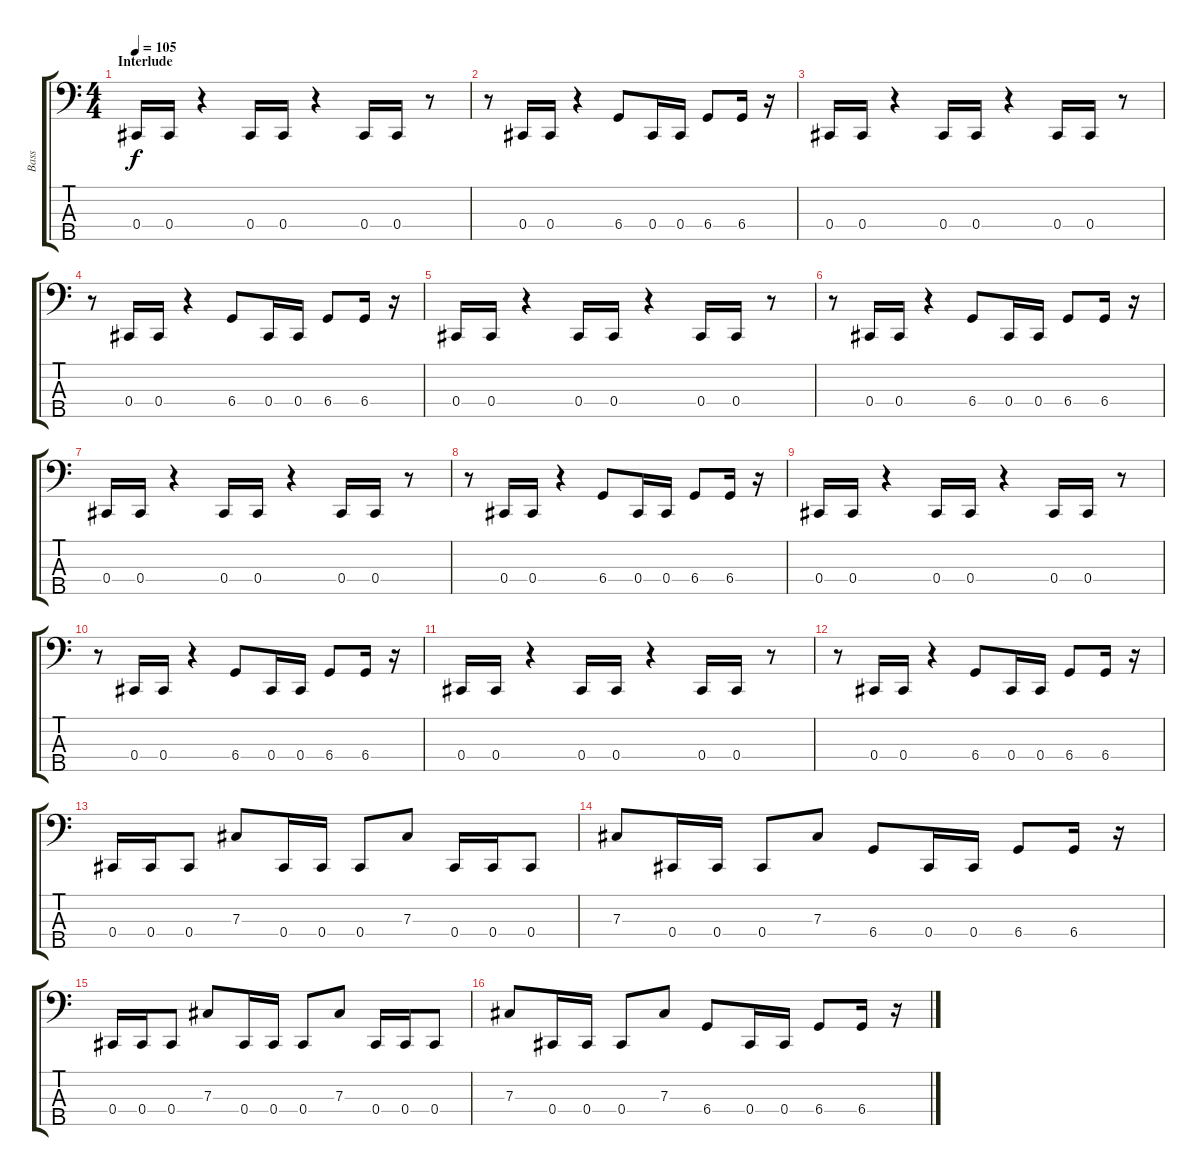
\track ("Bass" "Bass") {instrument electricbassfinger}
\staff {score tabs}
\tuning (E2 B1 Gb1 Db1 Bb0) {hide}
\ts (4 4)
\section ("" "Interlude")
\tempo 105
\clef f4
\ks c
0.4.16{dy f} 0.4.16 r.4 0.4.16 0.4.16 r.4 0.4.16 0.4.16 r.8 |
r.8 0.4.16 0.4.16 r.4 6.4.8 0.4.16 0.4.16 6.4.8 6.4.16 r.16 |
0.4.16 0.4.16 r.4 0.4.16 0.4.16 r.4 0.4.16 0.4.16 r.8 |
r.8 0.4.16 0.4.16 r.4 6.4.8 0.4.16 0.4.16 6.4.8 6.4.16 r.16 |
0.4.16 0.4.16 r.4 0.4.16 0.4.16 r.4 0.4.16 0.4.16 r.8 |
r.8 0.4.16 0.4.16 r.4 6.4.8 0.4.16 0.4.16 6.4.8 6.4.16 r.16 |
0.4.16 0.4.16 r.4 0.4.16 0.4.16 r.4 0.4.16 0.4.16 r.8 |
r.8 0.4.16 0.4.16 r.4 6.4.8 0.4.16 0.4.16 6.4.8 6.4.16 r.16 |
0.4.16 0.4.16 r.4 0.4.16 0.4.16 r.4 0.4.16 0.4.16 r.8 |
r.8 0.4.16 0.4.16 r.4 6.4.8 0.4.16 0.4.16 6.4.8 6.4.16 r.16 |
0.4.16 0.4.16 r.4 0.4.16 0.4.16 r.4 0.4.16 0.4.16 r.8 |
r.8 0.4.16 0.4.16 r.4 6.4.8 0.4.16 0.4.16 6.4.8 6.4.16 r.16 |
0.4.16 0.4.16 0.4.8 7.3.8 0.4.16 0.4.16 0.4.8 7.3.8 0.4.16 0.4.16 0.4.8 |
7.3.8 0.4.16 0.4.16 0.4.8 7.3.8 6.4.8 0.4.16 0.4.16 6.4.8 6.4.16 r.16 |
0.4.16 0.4.16 0.4.8 7.3.8 0.4.16 0.4.16 0.4.8 7.3.8 0.4.16 0.4.16 0.4.8 |
7.3.8 0.4.16 0.4.16 0.4.8 7.3.8 6.4.8 0.4.16 0.4.16 6.4.8 6.4.16 r.16
